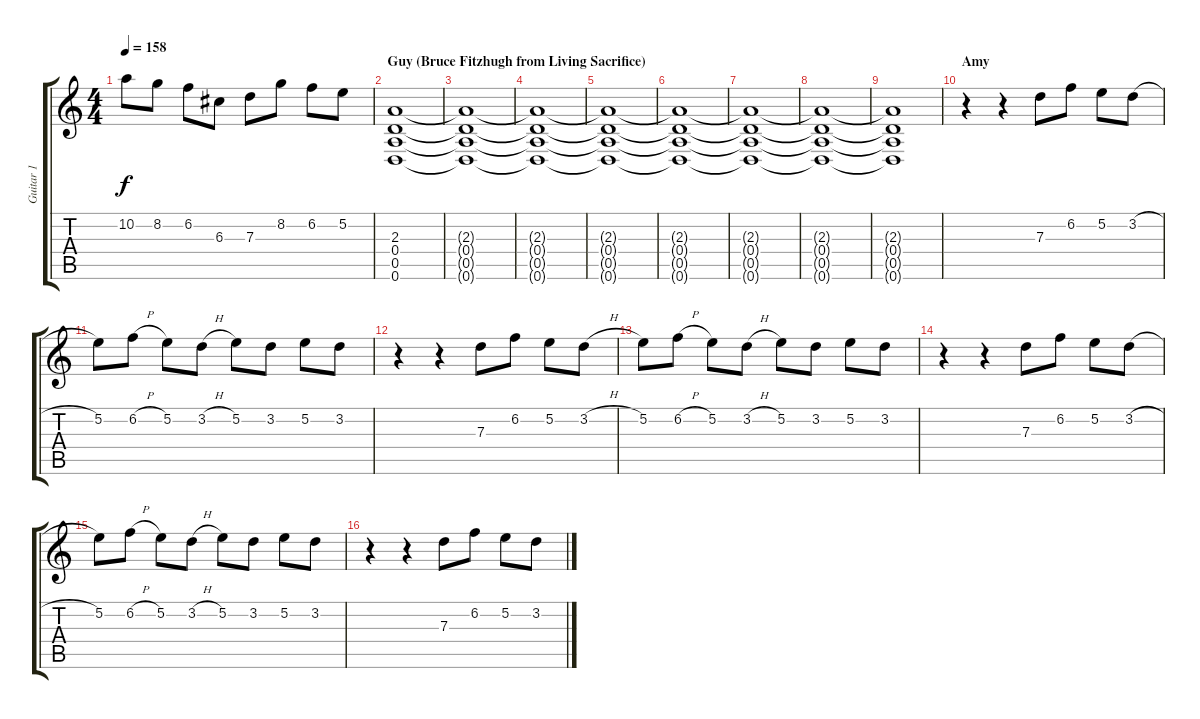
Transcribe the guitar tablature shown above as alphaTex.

\track ("Guitar 1" "Guitar 1") {instrument distortionguitar}
\staff {score tabs}
\tuning (E4 B3 G3 D3 A2 D2) {hide}
\ts (4 4)
\tempo 158
\clef g2
\ks c
10.2.8{dy f} 8.2.8 6.2.8 6.3.8 7.3.8 8.2.8 6.2.8 5.2.8 |
\section ("" "Guy (Bruce Fitzhugh from Living Sacrifice)")
(2.3 0.4 0.5 0.6).1 |
(2.3{t} 0.4{t} 0.5{t} 0.6{t}).1 |
(2.3{t} 0.4{t} 0.5{t} 0.6{t}).1 |
(2.3{t} 0.4{t} 0.5{t} 0.6{t}).1 |
(2.3{t} 0.4{t} 0.5{t} 0.6{t}).1 |
(2.3{t} 0.4{t} 0.5{t} 0.6{t}).1 |
(2.3{t} 0.4{t} 0.5{t} 0.6{t}).1 |
(2.3{t} 0.4{t} 0.5{t} 0.6{t}).1 |
\section ("" "Amy")
r.4 r.4 7.3.8 6.2.8 5.2.8 3.2{h}.8 |
5.2.8 6.2{h}.8 5.2.8 3.2{h}.8 5.2.8 3.2.8 5.2.8 3.2.8 |
r.4 r.4 7.3.8 6.2.8 5.2.8 3.2{h}.8 |
5.2.8 6.2{h}.8 5.2.8 3.2{h}.8 5.2.8 3.2.8 5.2.8 3.2.8 |
r.4 r.4 7.3.8 6.2.8 5.2.8 3.2{h}.8 |
5.2.8 6.2{h}.8 5.2.8 3.2{h}.8 5.2.8 3.2.8 5.2.8 3.2.8 |
r.4 r.4 7.3.8 6.2.8 5.2.8 3.2{h}.8
